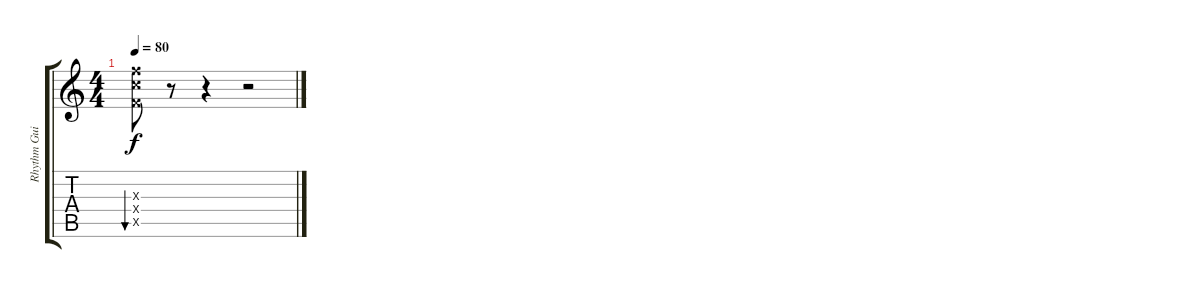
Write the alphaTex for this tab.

\track ("Rhythm Guitar" "Rhythm Gui") {instrument electricbassfinger}
\staff {score tabs}
\tuning (E4 B3 G3 D3 A2 E2) {hide}
\ts (4 4)
\tempo 80
\clef g2
\ks c
(10.3{x} 10.4{x} 8.5{x}).8{bu 480 dy f} r.8 r.4 r.2
